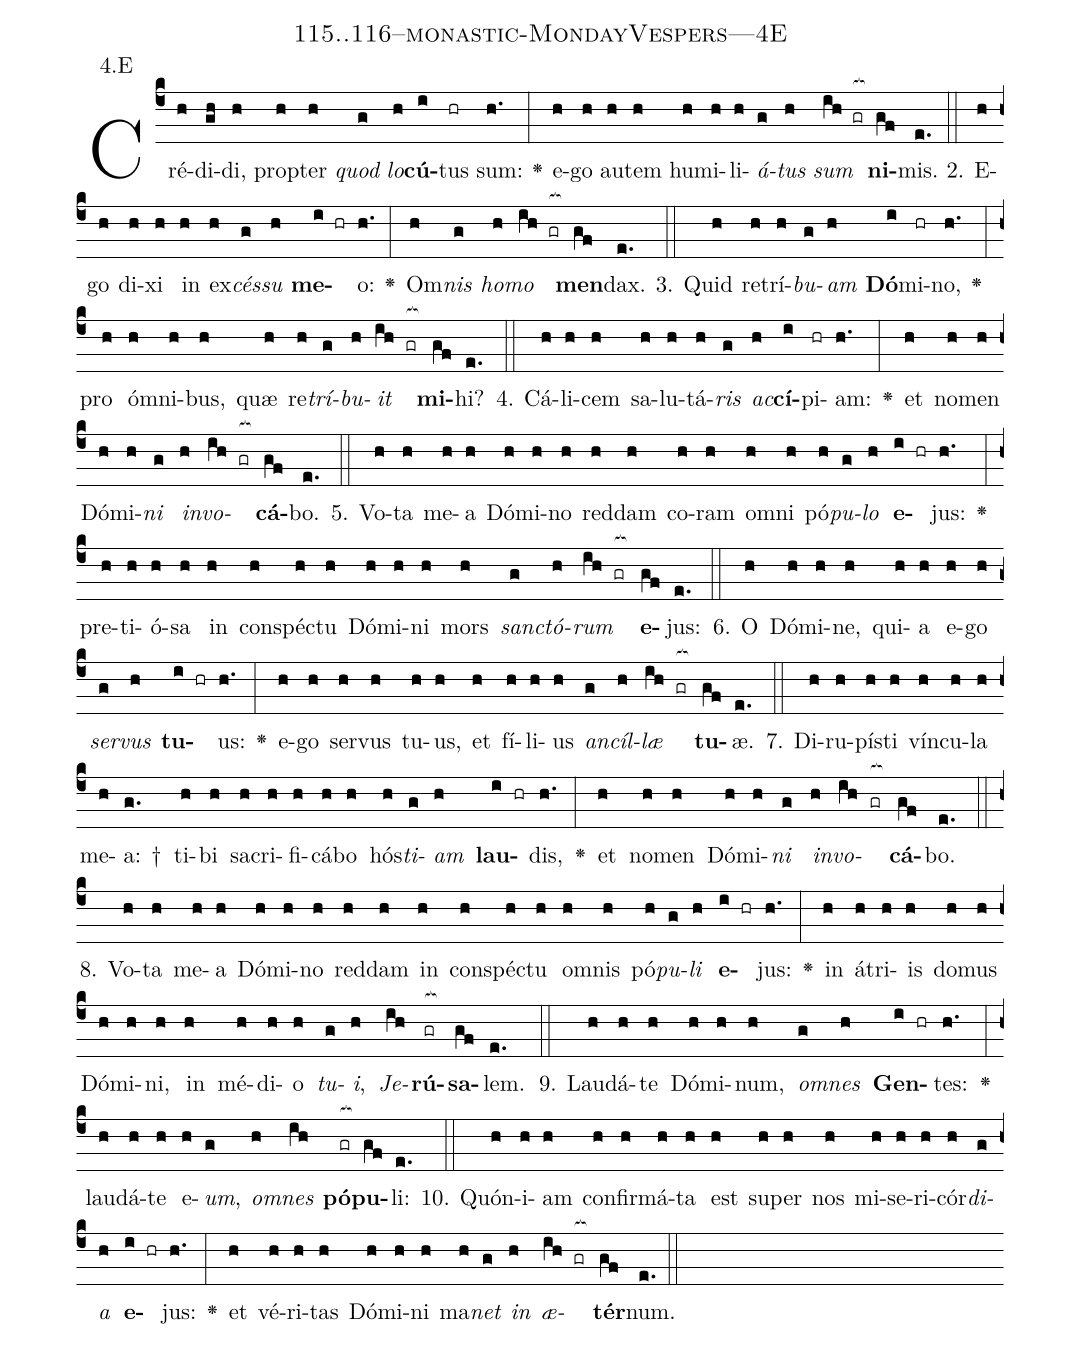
name: 115..116--monastic-MondayVespers---4E;
annotation: 4.E;
%%
(c4)Cré(h)di(gh)di,(h) prop(h)ter(h) <i>quod</i>(g) <i>lo</i>(h)<b>cú</b>(i)tus(hr) sum:(h.) <v>\greheightstar</v>(:) e(h)go(h) au(h)tem(h) hu(h)mi(h)li(h)<i>á</i>(g)<i>tus</i>(h) <i>sum</i>(ih gr[ocb:1{]) <b>ni</b>(gf[ocb:0}])mis.(e.) (::)
2. E(h)go(h) di(h)xi(h) in(h) ex(h)<i>cés</i>(g)<i>su</i>(h) <b>me</b>(i hr)o:(h.) <v>\greheightstar</v>(:) Om(h)<i>nis</i>(g) <i>ho</i>(h)<i>mo</i>(ih gr[ocb:1{]) <b>men</b>(gf[ocb:0}])dax.(e.) (::)
3. Quid(h) re(h)trí(h)<i>bu</i>(g)<i>am</i>(h) <b>Dó</b>(i)mi(hr)no,(h.) <v>\greheightstar</v>(:) pro(h) óm(h)ni(h)bus,(h) quæ(h) re(h)<i>trí</i>(g)<i>bu</i>(h)<i>it</i>(ih gr[ocb:1{]) <b>mi</b>(gf[ocb:0}])hi?(e.) (::)
4. Cá(h)li(h)cem(h) sa(h)lu(h)tá(h)<i>ris</i>(g) <i>ac</i>(h)<b>cí</b>(i)pi(hr)am:(h.) <v>\greheightstar</v>(:) et(h) no(h)men(h) Dó(h)mi(h)<i>ni</i>(g) <i>in</i>(h)<i>vo</i>(ih gr[ocb:1{])<b>cá</b>(gf[ocb:0}])bo.(e.) (::)
5. Vo(h)ta(h) me(h)a(h) Dó(h)mi(h)no(h) red(h)dam(h) co(h)ram(h) om(h)ni(h) pó(h)<i>pu</i>(g)<i>lo</i>(h) <b>e</b>(i hr)jus:(h.) <v>\greheightstar</v>(:) pre(h)ti(h)ó(h)sa(h) in(h) con(h)spéc(h)tu(h) Dó(h)mi(h)ni(h) mors(h) <i>sanc</i>(g)<i>tó</i>(h)<i>rum</i>(ih gr[ocb:1{]) <b>e</b>(gf[ocb:0}])jus:(e.) (::)
6. O(h) Dó(h)mi(h)ne,(h) qui(h)a(h) e(h)go(h) <i>ser</i>(g)<i>vus</i>(h) <b>tu</b>(i hr)us:(h.) <v>\greheightstar</v>(:) e(h)go(h) ser(h)vus(h) tu(h)us,(h) et(h) fí(h)li(h)us(h) <i>an</i>(g)<i>cíl</i>(h)<i>læ</i>(ih gr[ocb:1{]) <b>tu</b>(gf[ocb:0}])æ.(e.) (::)
7. Di(h)ru(h)pís(h)ti(h) vín(h)cu(h)la(h) me(h)a: †(g.) ti(h)bi(h) sa(h)cri(h)fi(h)cá(h)bo(h) hós(h)<i>ti</i>(g)<i>am</i>(h) <b>lau</b>(i hr)dis,(h.) <v>\greheightstar</v>(:) et(h) no(h)men(h) Dó(h)mi(h)<i>ni</i>(g) <i>in</i>(h)<i>vo</i>(ih gr[ocb:1{])<b>cá</b>(gf[ocb:0}])bo.(e.) (::)
8. Vo(h)ta(h) me(h)a(h) Dó(h)mi(h)no(h) red(h)dam(h) in(h) con(h)spéc(h)tu(h) om(h)nis(h) pó(h)<i>pu</i>(g)<i>li</i>(h) <b>e</b>(i hr)jus:(h.) <v>\greheightstar</v>(:) in(h) á(h)tri(h)is(h) do(h)mus(h) Dó(h)mi(h)ni,(h) in(h) mé(h)di(h)o(h) <i>tu</i>(g)<i>i</i>,(h) <i>Je</i>(ih)<b>rú</b>(gr[ocb:1{])<b>sa</b>(gf[ocb:0}])lem.(e.) (::)
9. Lau(h)dá(h)te(h) Dó(h)mi(h)num,(h) <i>om</i>(g)<i>nes</i>(h) <b>Gen</b>(i hr)tes:(h.) <v>\greheightstar</v>(:) lau(h)dá(h)te(h) e(h)<i>um</i>,(g) <i>om</i>(h)<i>nes</i>(ih) <b>pó</b>(gr[ocb:1{])<b>pu</b>(gf[ocb:0}])li:(e.) (::)
10. Quón(h)i(h)am(h) con(h)fir(h)má(h)ta(h) est(h) su(h)per(h) nos(h) mi(h)se(h)ri(h)cór(h)<i>di</i>(g)<i>a</i>(h) <b>e</b>(i hr)jus:(h.) <v>\greheightstar</v>(:) et(h) vé(h)ri(h)tas(h) Dó(h)mi(h)ni(h) ma(h)<i>net</i>(g) <i>in</i>(h) <i>æ</i>(ih gr[ocb:1{])<b>tér</b>(gf[ocb:0}])num.(e.) (::)
